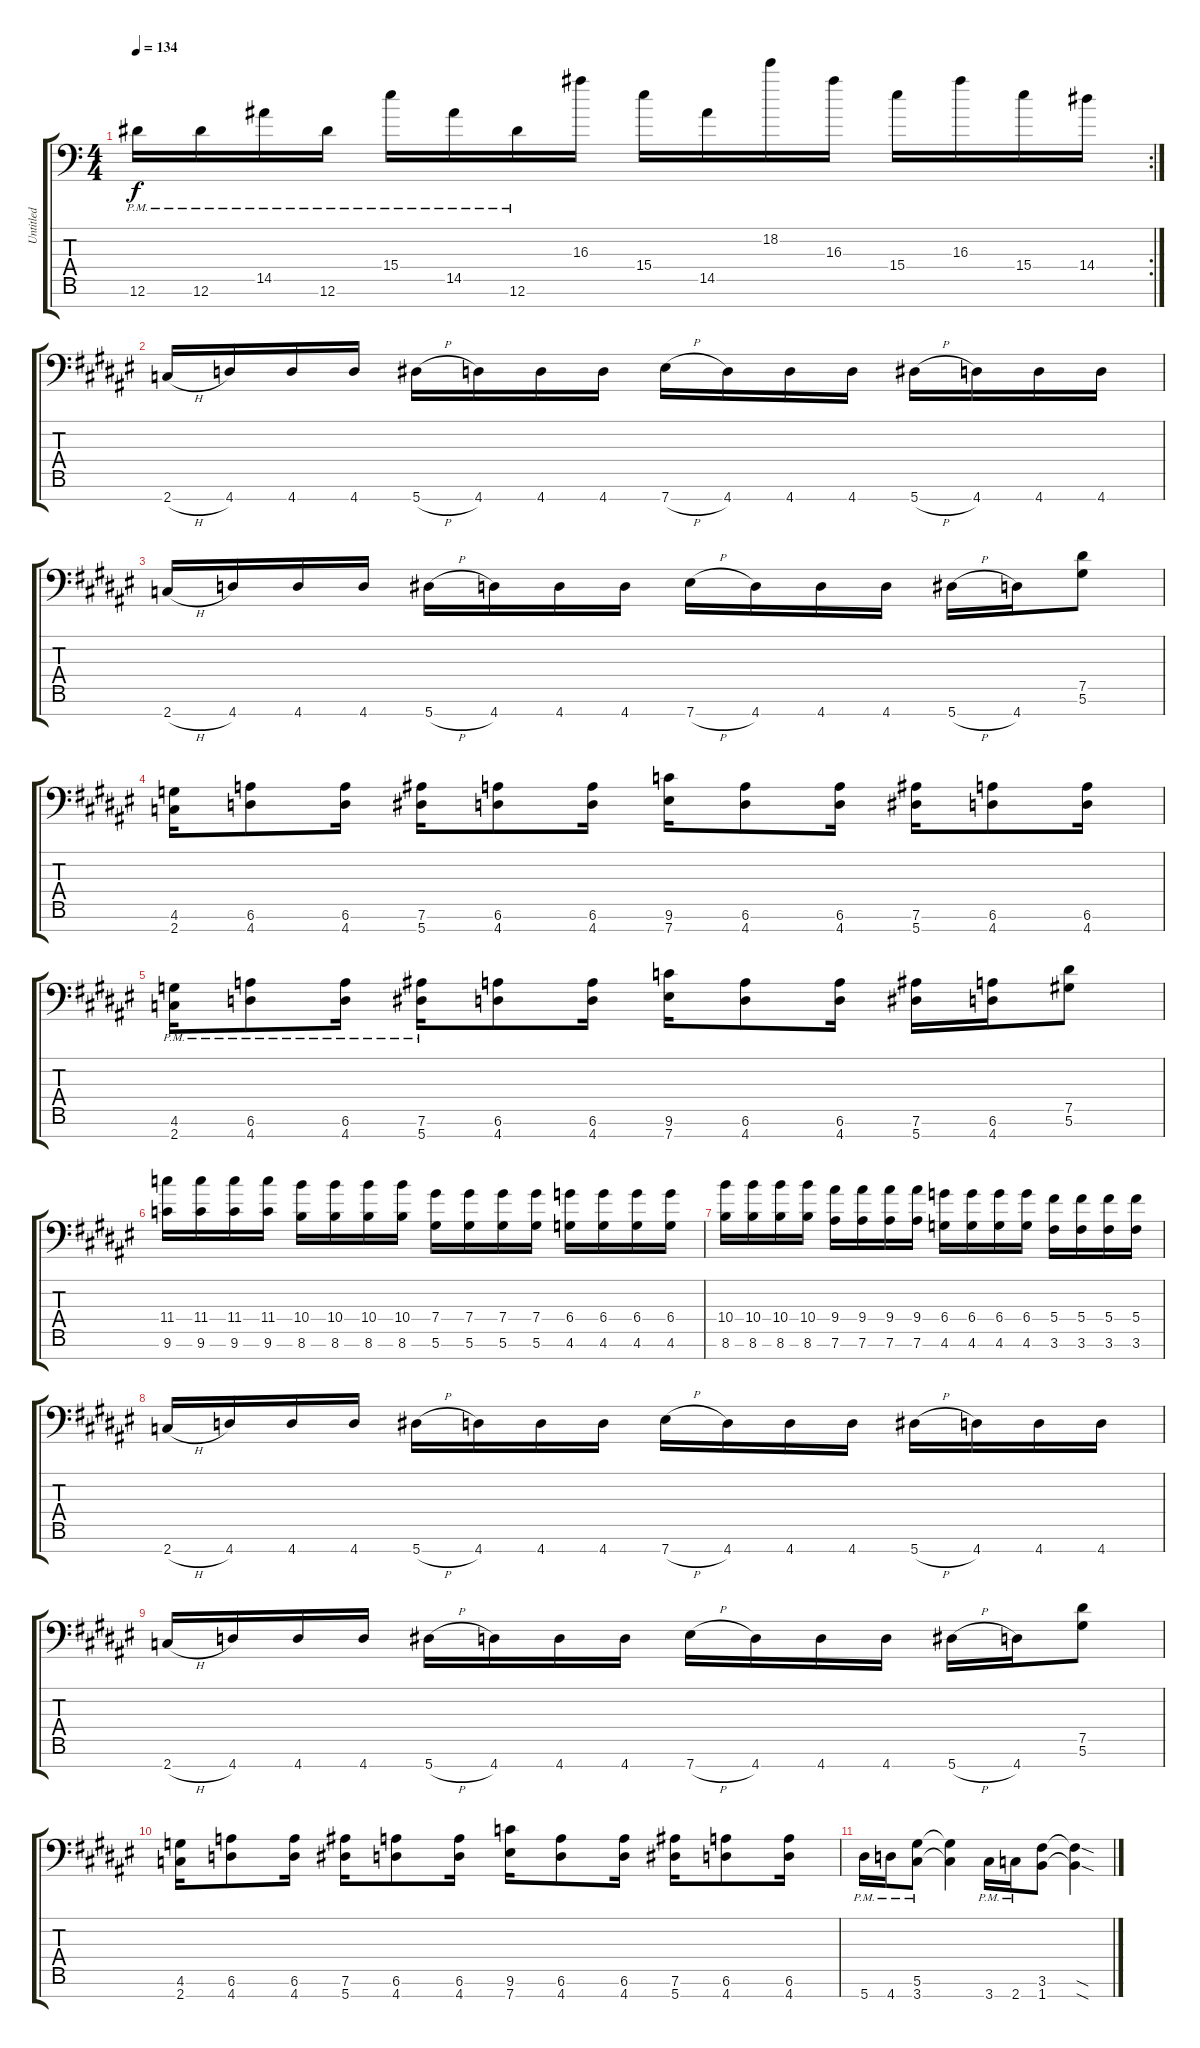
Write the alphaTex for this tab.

\track ("Untitled" "Untitled") {instrument distortionguitar}
\staff {score tabs}
\tuning (Eb4 Bb3 Gb3 Db3 Ab2 Eb2 Bb1) {hide}
\rc 2
\ts (4 4)
\tempo 134
\clef f4
\ks c
12.6{pm}.16{dy f} 12.6{pm}.16 14.5{pm}.16 12.6{pm}.16 15.4{pm}.16 14.5{pm}.16 12.6{pm}.16 16.3.16 15.4.16 14.5.16 18.2.16 16.3.16 15.4.16 16.3.16 15.4.16 14.4.16 |
\ks f#
2.7{h}.16 4.7.16 4.7.16 4.7.16 5.7{h}.16 4.7.16 4.7.16 4.7.16 7.7{h}.16 4.7.16 4.7.16 4.7.16 5.7{h}.16 4.7.16 4.7.16 4.7.16 |
2.7{h}.16 4.7.16 4.7.16 4.7.16 5.7{h}.16 4.7.16 4.7.16 4.7.16 7.7{h}.16 4.7.16 4.7.16 4.7.16 5.7{h}.16 4.7.16 (7.5 5.6).8 |
(4.6 2.7).16 (6.6 4.7).8 (6.6 4.7).16 (7.6 5.7).16 (6.6 4.7).8 (6.6 4.7).16 (9.6 7.7).16 (6.6 4.7).8 (6.6 4.7).16 (7.6 5.7).16 (6.6 4.7).8 (6.6 4.7).16 |
(4.6{pm} 2.7{pm}).16 (6.6{pm} 4.7{pm}).8 (6.6{pm} 4.7{pm}).16 (7.6{pm} 5.7{pm}).16 (6.6 4.7).8 (6.6 4.7).16 (9.6 7.7).16 (6.6 4.7).8 (6.6 4.7).16 (7.6 5.7).16 (6.6 4.7).16 (7.5 5.6).8 |
(11.4 9.6).16 (11.4 9.6).16 (11.4 9.6).16 (11.4 9.6).16 (10.4 8.6).16 (10.4 8.6).16 (10.4 8.6).16 (10.4 8.6).16 (7.4 5.6).16 (7.4 5.6).16 (7.4 5.6).16 (7.4 5.6).16 (6.4 4.6).16 (6.4 4.6).16 (6.4 4.6).16 (6.4 4.6).16 |
(10.4 8.6).16 (10.4 8.6).16 (10.4 8.6).16 (10.4 8.6).16 (9.4 7.6).16 (9.4 7.6).16 (9.4 7.6).16 (9.4 7.6).16 (6.4 4.6).16 (6.4 4.6).16 (6.4 4.6).16 (6.4 4.6).16 (5.4 3.6).16 (5.4 3.6).16 (5.4 3.6).16 (5.4 3.6).16 |
2.7{h}.16 4.7.16 4.7.16 4.7.16 5.7{h}.16 4.7.16 4.7.16 4.7.16 7.7{h}.16 4.7.16 4.7.16 4.7.16 5.7{h}.16 4.7.16 4.7.16 4.7.16 |
2.7{h}.16 4.7.16 4.7.16 4.7.16 5.7{h}.16 4.7.16 4.7.16 4.7.16 7.7{h}.16 4.7.16 4.7.16 4.7.16 5.7{h}.16 4.7.16 (7.5 5.6).8 |
(4.6 2.7).16 (6.6 4.7).8 (6.6 4.7).16 (7.6 5.7).16 (6.6 4.7).8 (6.6 4.7).16 (9.6 7.7).16 (6.6 4.7).8 (6.6 4.7).16 (7.6 5.7).16 (6.6 4.7).8 (6.6 4.7).16 |
5.7{pm}.16 4.7{pm}.16 (5.6{pm} 3.7{pm}).8 (5.6{t} 3.7{t}).4 3.7{pm}.16 2.7{pm}.16 (3.6 1.7).8 (3.6{sod t} 1.7{sod t}).4
